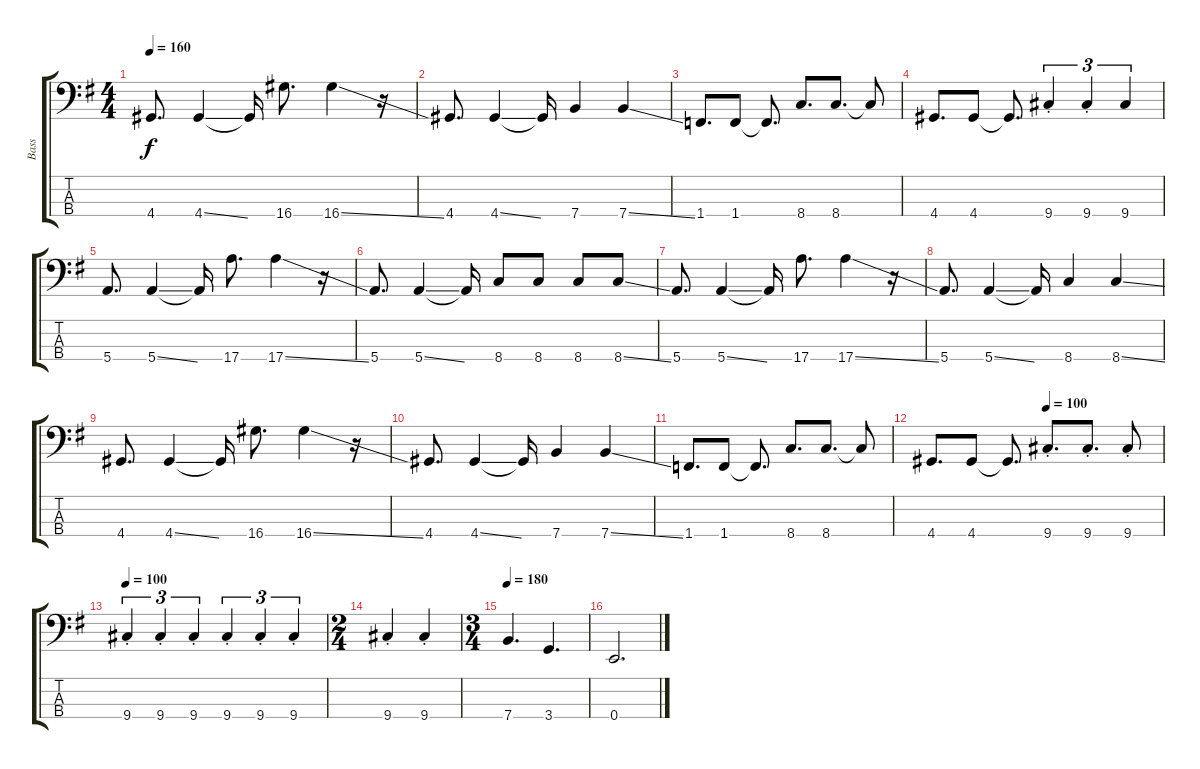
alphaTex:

\track ("Bass" "Bass") {instrument electricbassfinger}
\staff {score tabs}
\tuning (G2 D2 A1 E1) {hide}
\ts (4 4)
\tempo 160
\clef f4
\ks g
4.4.8{d dy f} 4.4{ss}.4 4.4{t}.16 16.4.8{d} 16.4{ss}.4 r.16 |
4.4.8{d} 4.4{ss}.4 4.4{t}.16 7.4.4 7.4{ss}.4 |
1.4.8{d} 1.4.8 1.4{t}.8{d} 8.4.8{d} 8.4.8{d} 8.4{t}.8 |
4.4.8{d} 4.4.8 4.4{t}.8{d} 9.4{st}.4{tu (3 2)} 9.4{st}.4{tu (3 2)} 9.4.4{tu (3 2)} |
5.4.8{d} 5.4{ss}.4 5.4{t}.16 17.4.8{d} 17.4{ss}.4 r.16 |
5.4.8{d} 5.4{ss}.4 5.4{t}.16 8.4.8 8.4.8 8.4.8 8.4{ss}.8 |
5.4.8{d} 5.4{ss}.4 5.4{t}.16 17.4.8{d} 17.4{ss}.4 r.16 |
5.4.8{d} 5.4{ss}.4 5.4{t}.16 8.4.4 8.4{ss}.4 |
4.4.8{d} 4.4{ss}.4 4.4{t}.16 16.4.8{d} 16.4{ss}.4 r.16 |
4.4.8{d} 4.4{ss}.4 4.4{t}.16 7.4.4 7.4{ss}.4 |
1.4.8{d} 1.4.8 1.4{t}.8{d} 8.4.8{d} 8.4.8{d} 8.4{t}.8 |
\tempo (100 0.5)
4.4.8{d} 4.4.8 4.4{t}.8{d} 9.4{st}.8{d} 9.4{st}.8{d} 9.4{st}.8 |
\tempo 100
9.4{st}.4{tu (3 2)} 9.4{st}.4{tu (3 2)} 9.4{st}.4{tu (3 2)} 9.4{st}.4{tu (3 2)} 9.4{st}.4{tu (3 2)} 9.4{st}.4{tu (3 2)} |
\ts (2 4)
9.4{st}.4 9.4{st}.4 |
\ts (3 4)
\tempo 180
7.4.4{d} 3.4.4{d} |
0.4.2{d}
